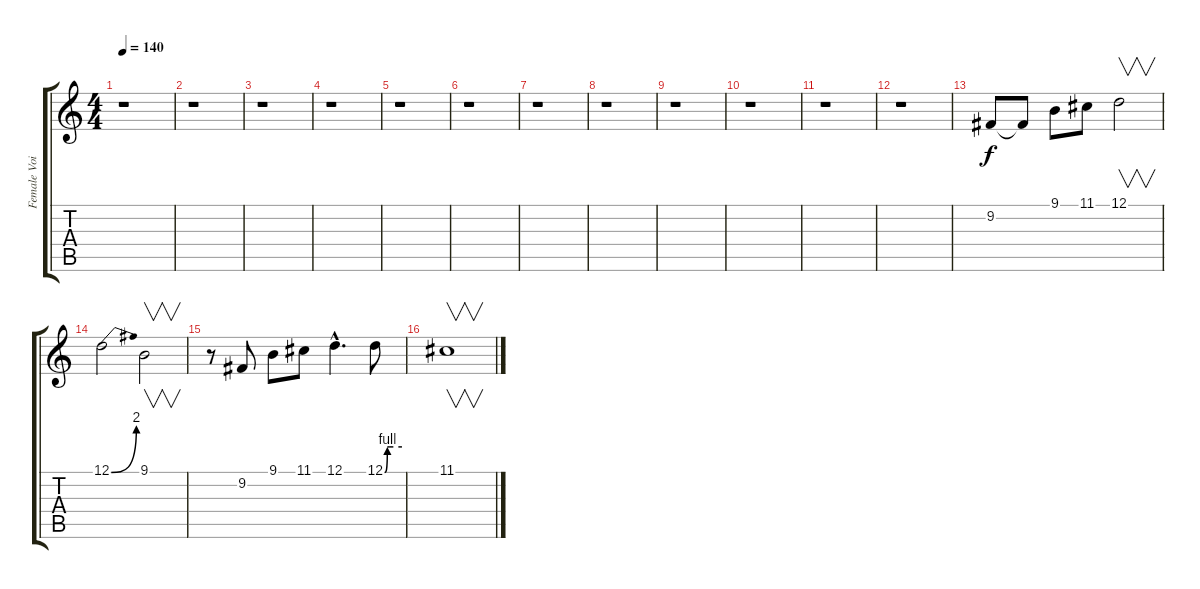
\track ("Female Voice" "Female Voi") {instrument pad4choir}
\staff {score tabs}
\tuning (D4 A3 F3 C3 G2 C2) {hide}
\ts (4 4)
\tempo 140
\clef g2
\ks c
r.1{dy f} |
r.1 |
r.1 |
r.1 |
r.1 |
r.1 |
r.1 |
r.1 |
r.1 |
r.1 |
r.1 |
r.1 |
9.2.8 9.2{t}.8 9.1.8 11.1.8 12.1.2{v} |
12.1{be (bend 0 0 60 8)}.2 9.1.2{v} |
r.8 9.2.8 9.1.8 11.1.8 12.1{hac}.4{d} 12.1{be (custom 0 0 9 4 15 4 30 4 60 4)}.8 |
11.1.1{v}
